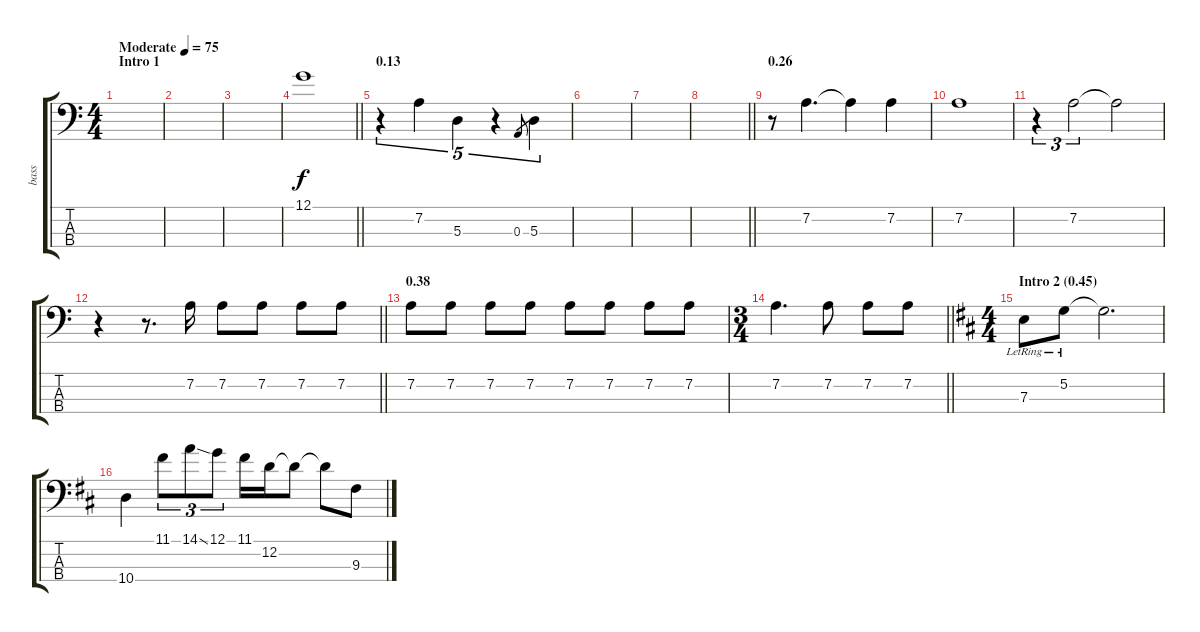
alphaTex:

\track ("bass" "bass") {instrument electricbassfinger}
\staff {score tabs}
\tuning (G2 D2 A1 E1) {hide}
\ts (4 4)
\section ("" "Intro 1")
\tempo (75 "Moderate")
\clef f4
\ks c
|
|
|
\barLineRight lightlight
12.1.1 |
\section ("" "0.13")
r.4{tu (5 4)} 7.2.4{tu (5 4)} 5.3.4{tu (5 4)} r.4{tu (5 4)} 0.3.8{gr} 5.3.4{tu (5 4)} |
|
|
\barLineRight lightlight
|
\section ("" "0.26")
r.8 7.2.4{d} 7.2{t}.4 7.2.4 |
7.2.1 |
r.4{tu (3 2)} 7.2.2{tu (3 2)} 7.2{t}.2 |
\barLineRight lightlight
r.4 r.8{d} 7.2.16 7.2.8 7.2.8 7.2.8 7.2.8 |
\section ("" "0.38")
7.2.8 7.2.8 7.2.8 7.2.8 7.2.8 7.2.8 7.2.8 7.2.8 |
\ts (3 4)
\barLineRight lightlight
7.2.4{d} 7.2.8 7.2.8 7.2.8 |
\ts (4 4)
\section ("" "Intro 2 (0.45)")
\ks d
7.3{lr}.8 5.2{lr}.8 5.2{t}.2{d} |
10.4.4 11.1.8{tu (3 2)} 14.1{ss}.8{tu (3 2)} 12.1.8{tu (3 2)} 11.1.16 12.2.16 12.2{t}.8 12.2{t}.8 9.3.8
